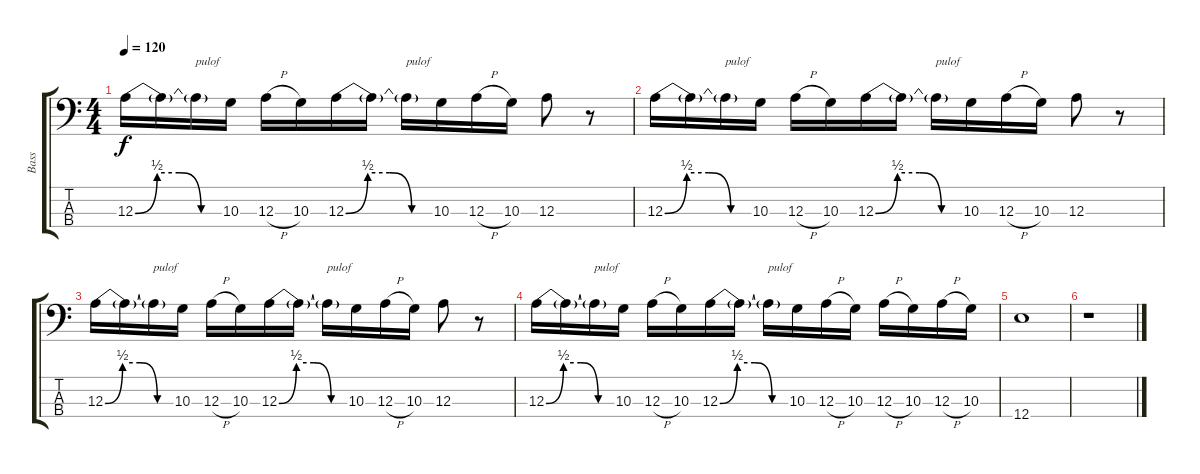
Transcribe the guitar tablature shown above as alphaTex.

\track ("Bass" "Bass") {instrument electricbassfinger}
\staff {score tabs}
\tuning (G2 D2 A1 E1) {hide}
\ts (4 4)
\tempo 120
\clef f4
\ks c
12.3{be (custom 0 0 15 2 30 2 45 0 60 0)}.16{dy f} 12.3{t}.16 12.3{t}.16{txt "pulof"} 10.3.16 12.3{h}.16 10.3.16 12.3{be (custom 0 0 15 2 30 2 45 0 60 0)}.16 12.3{t}.16 12.3{t}.16{txt "pulof"} 10.3.16 12.3{h}.16 10.3.16 12.3.8 r.8 |
12.3{be (custom 0 0 15 2 30 2 45 0 60 0)}.16 12.3{t}.16 12.3{t}.16{txt "pulof"} 10.3.16 12.3{h}.16 10.3.16 12.3{be (custom 0 0 15 2 30 2 45 0 60 0)}.16 12.3{t}.16 12.3{t}.16{txt "pulof"} 10.3.16 12.3{h}.16 10.3.16 12.3.8 r.8 |
12.3{be (custom 0 0 15 2 30 2 45 0 60 0)}.16 12.3{t}.16 12.3{t}.16{txt "pulof"} 10.3.16 12.3{h}.16 10.3.16 12.3{be (custom 0 0 15 2 30 2 45 0 60 0)}.16 12.3{t}.16 12.3{t}.16{txt "pulof"} 10.3.16 12.3{h}.16 10.3.16 12.3.8 r.8 |
12.3{be (custom 0 0 15 2 30 2 45 0 60 0)}.16 12.3{t}.16 12.3{t}.16{txt "pulof"} 10.3.16 12.3{h}.16 10.3.16 12.3{be (custom 0 0 15 2 30 2 45 0 60 0)}.16 12.3{t}.16 12.3{t}.16{txt "pulof"} 10.3.16 12.3{h}.16 10.3.16 12.3{h}.16 10.3.16 12.3{h}.16 10.3.16 |
12.4.1 |
r.1
